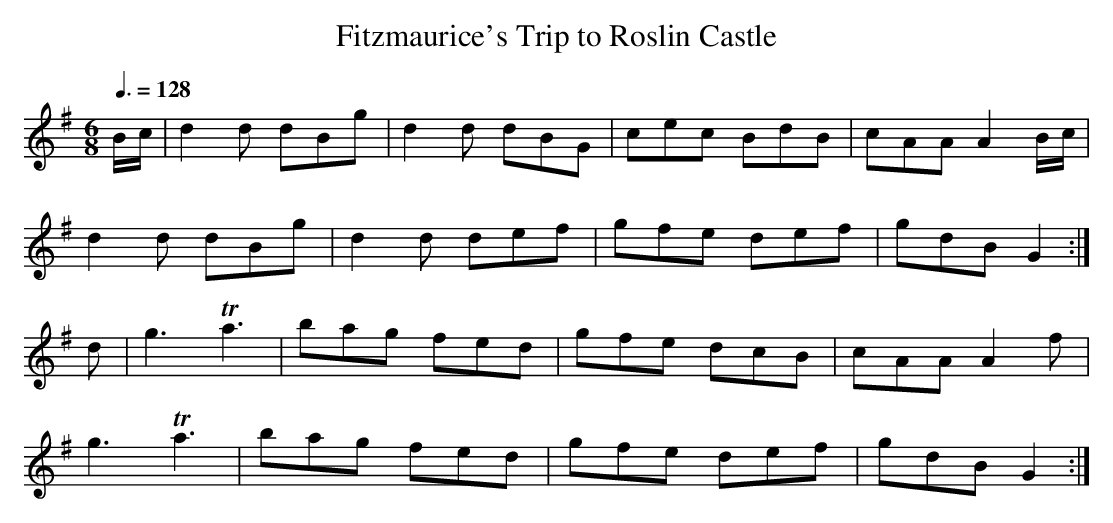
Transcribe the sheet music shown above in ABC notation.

X:1
T:Fitzmaurice's Trip to Roslin Castle
M:6/8
L:1/8
Q:3/8=128
K:G
B/c/|d2d dBg|d2d dBG|cec BdB|cAA A2B/c/|
     d2d dBg|d2d def|gfe def|gdB G2   :|
d   |g3 Ta3 |bag fed|gfe dcB|cAA A2f   |
     g3 Ta3 |bag fed|gfe def|gdB G2   :|
